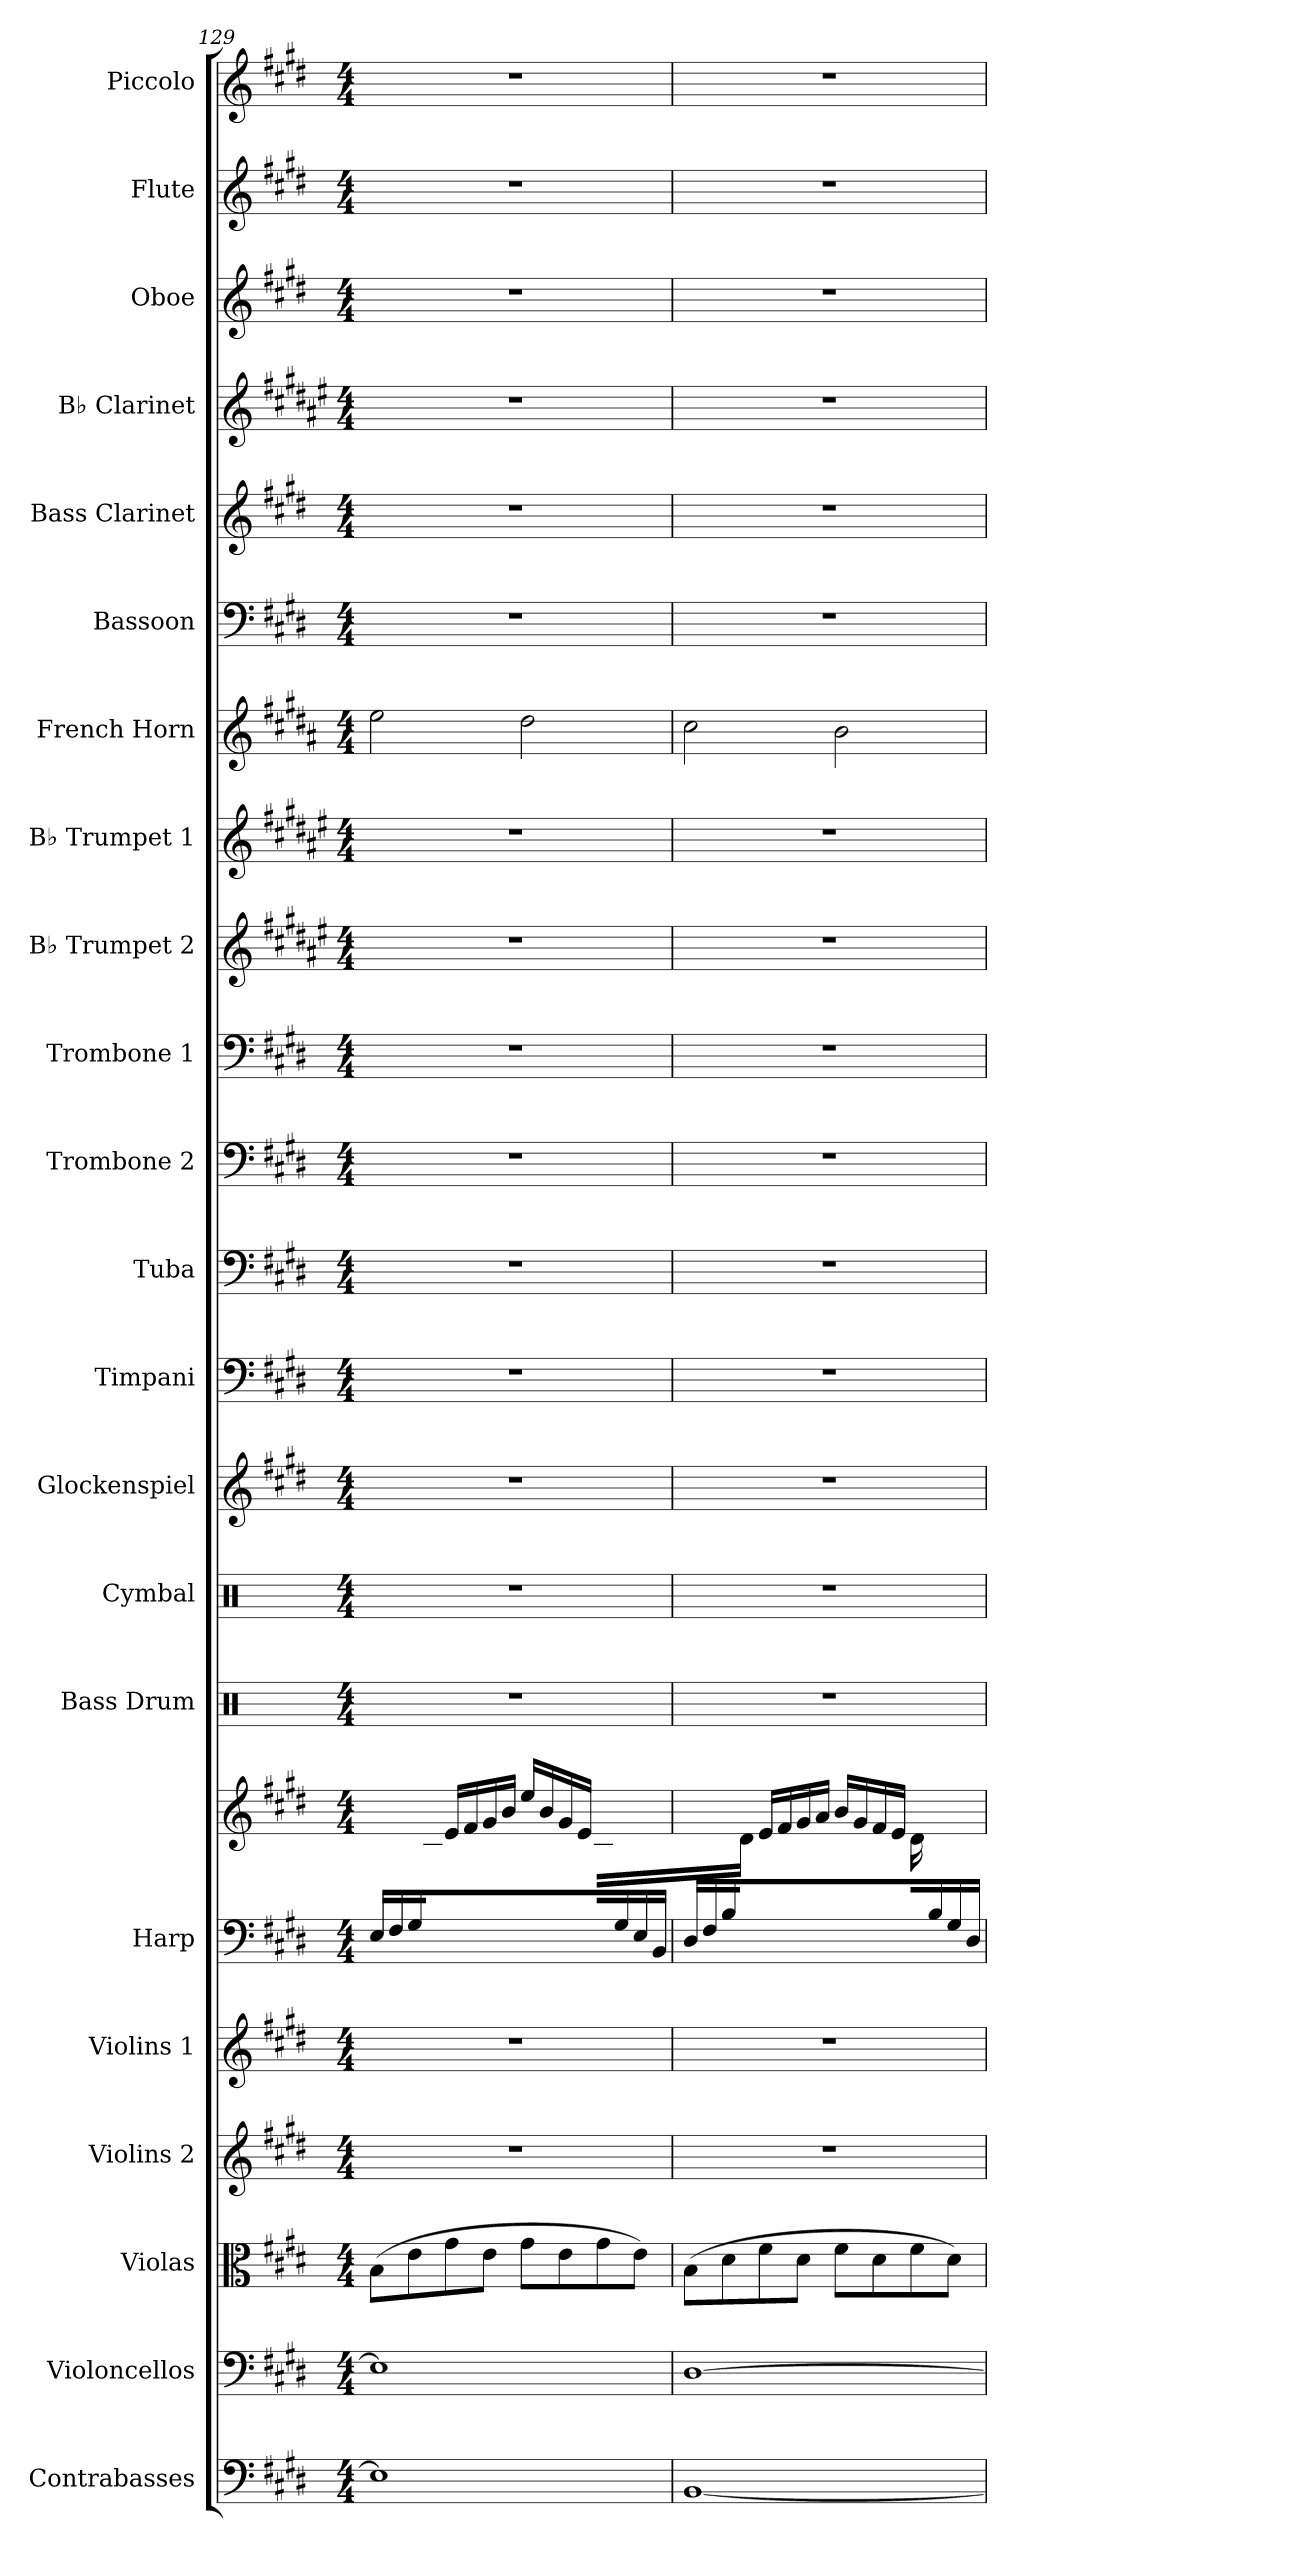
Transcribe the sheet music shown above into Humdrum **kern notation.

**kern	**kern	**kern	**kern	**kern	**kern	**kern	**kern	**kern	**kern	**kern	**kern	**kern	**kern	**kern	**kern	**kern	**kern	**kern	**kern	**kern	**kern	**kern
*part22	*part21	*part20	*part19	*part18	*part17	*part17	*part16	*part15	*part14	*part13	*part12	*part11	*part10	*part9	*part8	*part7	*part6	*part5	*part4	*part3	*part2	*part1
*staff23	*staff22	*staff21	*staff20	*staff19	*staff18	*staff17	*staff16	*staff15	*staff14	*staff13	*staff12	*staff11	*staff10	*staff9	*staff8	*staff7	*staff6	*staff5	*staff4	*staff3	*staff2	*staff1
*I"Contrabasses	*I"Violoncellos	*I"Violas	*I"Violins 2	*I"Violins 1	*I"Harp	*	*I"Bass Drum	*I"Cymbal	*I"Glockenspiel	*I"Timpani	*I"Tuba	*I"Trombone 2	*I"Trombone 1	*I"B♭ Trumpet 2	*I"B♭ Trumpet 1	*I"French Horn	*I"Bassoon	*I"Bass Clarinet	*I"B♭ Clarinet	*I"Oboe	*I"Flute	*I"Piccolo
*I'Cbs.	*I'Vcs.	*I'Vlas.	*I'Vlns. 2	*I'Vlns. 1	*I'Hrp.	*	*I'B. Dr.	*I'Cym.	*I'Glock.	*I'Timp.	*I'Tba.	*I'Tbn. 2	*I'Tbn. 1	*I'B♭ Tpt. 2	*I'B♭ Tpt. 1	*I'F Hn.	*I'Bsn.	*I'B. Cl.	*I'B♭ Cl.	*I'Ob.	*I'Fl.	*I'Picc.
*clefF4	*clefF4	*clefC3	*clefG2	*clefG2	*clefF4	*clefG2	*clefX	*clefX	*clefG2	*clefF4	*clefF4	*clefF4	*clefF4	*clefG2	*clefG2	*clefG2	*clefF4	*clefG2	*clefG2	*clefG2	*clefG2	*clefG2
*ITrd7c12	*	*	*	*	*	*	*	*	*ITrd-14c-24	*	*	*	*	*ITrd1c2	*ITrd1c2	*ITrd4c7	*	*ITrd8c14	*ITrd1c2	*	*	*ITrd-7c-12
*k[f#c#g#d#]	*k[f#c#g#d#]	*k[f#c#g#d#]	*k[f#c#g#d#]	*k[f#c#g#d#]	*k[f#c#g#d#]	*k[f#c#g#d#]	*k[]	*k[]	*k[f#c#g#d#]	*k[f#c#g#d#]	*k[f#c#g#d#]	*k[f#c#g#d#]	*k[f#c#g#d#]	*k[f#c#g#d#]	*k[f#c#g#d#]	*k[f#c#g#d#]	*k[f#c#g#d#]	*k[f#c#g#d#]	*k[f#c#g#d#]	*k[f#c#g#d#]	*k[f#c#g#d#]	*k[f#c#g#d#]
*M4/4	*M4/4	*M4/4	*M4/4	*M4/4	*M4/4	*M4/4	*M4/4	*M4/4	*M4/4	*M4/4	*M4/4	*M4/4	*M4/4	*M4/4	*M4/4	*M4/4	*M4/4	*M4/4	*M4/4	*M4/4	*M4/4	*M4/4
=129	=129	=129	=129	=129	=129	=129	=129	=129	=129	=129	=129	=129	=129	=129	=129	=129	=129	=129	=129	=129	=129	=129
*	*	*	*	*	*	*^	*	*	*	*	*	*	*	*	*	*	*	*	*	*	*	*
1EE]	1E]	(>8B\L	1r	1r	16E/LL	4ryy	8.ryy	1r	1r	1r	1r	1r	1r	1r	1r	1r	2a\	1r	1r	1r	1r	1r	1r
.	.	.	.	.	16F#/	.	.	.	.	.	.	.	.	.	.	.	.	.	.	.	.	.	.
.	.	8e\	.	.	16G#/	.	.	.	.	.	.	.	.	.	.	.	.	.	.	.	.	.	.
.	.	.	.	.	16ryy	.	16B\JJ	.	.	.	.	.	.	.	.	.	.	.	.	.	.	.	.
.	.	8g#\	.	.	4ryy	16e/LL	2ryy	.	.	.	.	.	.	.	.	.	.	.	.	.	.	.	.
.	.	.	.	.	.	16f#/	.	.	.	.	.	.	.	.	.	.	.	.	.	.	.	.	.
.	.	8e\J	.	.	.	16g#/	.	.	.	.	.	.	.	.	.	.	.	.	.	.	.	.	.
.	.	.	.	.	.	16b/JJ	.	.	.	.	.	.	.	.	.	.	.	.	.	.	.	.	.
.	.	8g#\L	.	.	4ryy	16ee/LL	.	.	.	.	.	.	.	.	.	.	2g#\	.	.	.	.	.	.
.	.	.	.	.	.	16b/	.	.	.	.	.	.	.	.	.	.	.	.	.	.	.	.	.
.	.	8e\	.	.	.	16g#/	.	.	.	.	.	.	.	.	.	.	.	.	.	.	.	.	.
.	.	.	.	.	.	16e/JJ	.	.	.	.	.	.	.	.	.	.	.	.	.	.	.	.	.
.	.	8g#\	.	.	16ryy	4ryy	16B\LL	.	.	.	.	.	.	.	.	.	.	.	.	.	.	.	.
.	.	.	.	.	16G#/	.	8.ryy	.	.	.	.	.	.	.	.	.	.	.	.	.	.	.	.
.	.	8e\J)	.	.	16E/	.	.	.	.	.	.	.	.	.	.	.	.	.	.	.	.	.	.
.	.	.	.	.	16BB/JJ	.	.	.	.	.	.	.	.	.	.	.	.	.	.	.	.	.	.
=130	=130	=130	=130	=130	=130	=130	=130	=130	=130	=130	=130	=130	=130	=130	=130	=130	=130	=130	=130	=130	=130	=130	=130
[1BBB	[1D#	(>8B\L	1r	1r	16D#/LL	4ryy	8.ryy	1r	1r	1r	1r	1r	1r	1r	1r	1r	2f#\	1r	1r	1r	1r	1r	1r
.	.	.	.	.	16F#/	.	.	.	.	.	.	.	.	.	.	.	.	.	.	.	.	.	.
.	.	8d#\	.	.	16B/	.	.	.	.	.	.	.	.	.	.	.	.	.	.	.	.	.	.
.	.	.	.	.	16ryy	.	16d#\JJ	.	.	.	.	.	.	.	.	.	.	.	.	.	.	.	.
.	.	8f#\	.	.	4ryy	16e/LL	2ryy	.	.	.	.	.	.	.	.	.	.	.	.	.	.	.	.
.	.	.	.	.	.	16f#/	.	.	.	.	.	.	.	.	.	.	.	.	.	.	.	.	.
.	.	8d#\J	.	.	.	16g#/	.	.	.	.	.	.	.	.	.	.	.	.	.	.	.	.	.
.	.	.	.	.	.	16a/JJ	.	.	.	.	.	.	.	.	.	.	.	.	.	.	.	.	.
.	.	8f#\L	.	.	4ryy	16b/LL	.	.	.	.	.	.	.	.	.	.	2e\	.	.	.	.	.	.
.	.	.	.	.	.	16g#/	.	.	.	.	.	.	.	.	.	.	.	.	.	.	.	.	.
.	.	8d#\	.	.	.	16f#/	.	.	.	.	.	.	.	.	.	.	.	.	.	.	.	.	.
.	.	.	.	.	.	16e/JJ	.	.	.	.	.	.	.	.	.	.	.	.	.	.	.	.	.
.	.	8f#\	.	.	16ryy	4ryy	16d#\LL	.	.	.	.	.	.	.	.	.	.	.	.	.	.	.	.
.	.	.	.	.	16B/	.	8.ryy	.	.	.	.	.	.	.	.	.	.	.	.	.	.	.	.
.	.	8d#\J)	.	.	16G#/	.	.	.	.	.	.	.	.	.	.	.	.	.	.	.	.	.	.
.	.	.	.	.	16D#/JJ	.	.	.	.	.	.	.	.	.	.	.	.	.	.	.	.	.	.
*	*	*	*	*	*	*v	*v	*	*	*	*	*	*	*	*	*	*	*	*	*	*	*	*
=	=	=	=	=	=	=	=	=	=	=	=	=	=	=	=	=	=	=	=	=	=	=
*-	*-	*-	*-	*-	*-	*-	*-	*-	*-	*-	*-	*-	*-	*-	*-	*-	*-	*-	*-	*-	*-	*-
